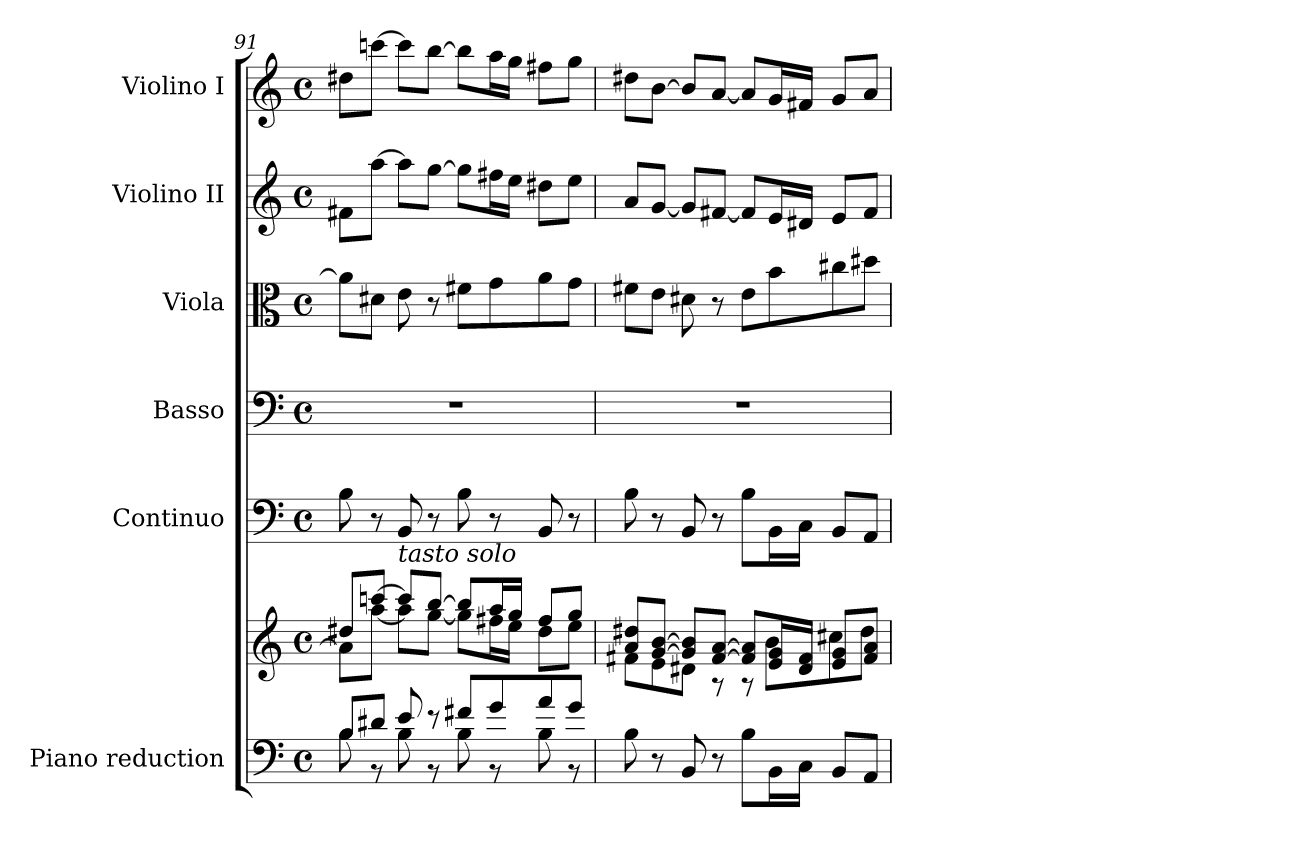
**kern	**kern	**kern	**kern	**kern	**kern	**kern
*part6	*part6	*part5	*part4	*part3	*part2	*part1
*staff7	*staff6	*staff5	*staff4	*staff3	*staff2	*staff1
*I"Piano reduction	*	*I"Continuo	*I"Basso	*I"Viola	*I"Violino II	*I"Violino I
*I'Pno	*	*	*	*I'Vla	*I'Vln	*I'Vln
*clefF4	*clefG2	*clefF4	*clefF4	*clefC3	*clefG2	*clefG2
*k[]	*k[]	*k[]	*k[]	*k[]	*k[]	*k[]
*M4/4	*M4/4	*M4/4	*M4/4	*M4/4	*M4/4	*M4/4
*met(c)	*met(c)	*met(c)	*met(c)	*met(c)	*met(c)	*met(c)
=91	=91	=91	=91	=91	=91	=91
*^	*^	*	*	*	*	*
8B/L	8B\	8dd#X/L	8a\L]	8B\	1r	8a\L]	8f#X\L	8dd#X\L
8d#X/J	8r	[8cccn/J	[8aa\J	8r	.	8d#X\J	[8aa\J	[8cccn\J
!	!	!	!	!LO:TX:b:i:t=tasto solo	!	!	!	!
8e/	8B\	8ccc/L]	8aa\L]	8BB/	.	8e\	8aa\L]	8ccc\L]
8r	8r	[8bb/J	[8gg\J	8r	.	8r	[8gg\J	[8bb\J
8f#X/L	8B\	8bb/L]	8gg\L]	8B\	.	8f#X\L	8gg\L]	8bb\L]
8g/	8r	16aa/L	16ff#X\L	8r	.	8g\	16ff#X\L	16aa\L
.	.	16gg/JJ	16ee\JJ	.	.	.	16ee\JJ	16gg\JJ
8a/	8B\	8ff#/L	8dd#\L	8BB/	.	8a\	8dd#X\L	8ff#X\L
8g/J	8r	8gg/J	8ee\J	8r	.	8g\J	8ee\J	8gg\J
*v	*v	*	*	*	*	*	*	*
!!LO:PB:g=z
=92	=92	=92	=92	=92	=92	=92	=92
8B\	8a/ 8dd#X/L	8f#X\L	8B\	1r	8f#X\L	8a/L	8dd#X\L
8r	[8g/ [8b/J	8e\	8r	.	8e\J	[8g/J	[8b\J
8BB/	8g/] 8b/]L	8d#X\J	8BB/	.	8d#X\	8g/L]	8b/L]
8r	[8f#/ [8a/J	8r	8r	.	8r	[8f#X/J	[8a/J
8B\L	8f#/] 8a/]L	8r	8B\L	.	8e\L	8f#/L]	8a/L]
16BB\L	16e/ 16g/L	8b\L	16BB\L	.	8b\	16e/L	16g/L
16C\JJ	16d#/ 16f#/JJ	.	16C\JJ	.	.	16d#X/JJ	16f#X/JJ
8BB/L	8e/ 8g/L	8cc#X\	8BB/L	.	8cc#X\	8e/L	8g/L
8AA/J	8f#/ 8a/J	8dd#\J	8AA/J	.	8dd#X\J	8f#/J	8a/J
*	*v	*v	*	*	*	*	*
=	=	=	=	=	=	=
*-	*-	*-	*-	*-	*-	*-
